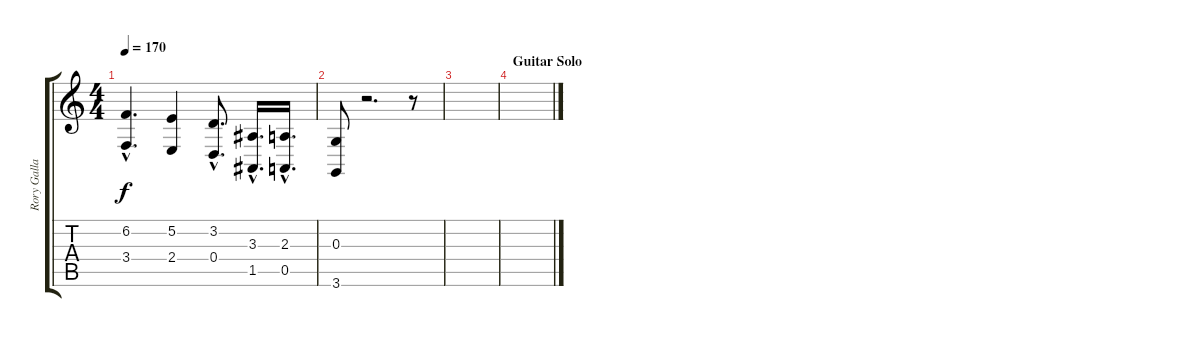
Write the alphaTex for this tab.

\track ("Rory Gallagher Vocals" "Rory Galla") {instrument cello}
\staff {score tabs}
\tuning (E4 B3 G3 D3 A2 E2) {hide}
\ts (4 4)
\tempo 170
\clef g2
\ks c
(6.2{hac} 3.4{hac}).4{d dy f} (5.2 2.4).4 (3.2{hac} 0.4{hac}).8{d} (3.3{hac} 1.5{hac}).16{d} (2.3{hac} 0.5{hac}).16{d} |
(0.3 3.6).8 r.2{d} r.8 |
|
\section ("" "Guitar Solo")
